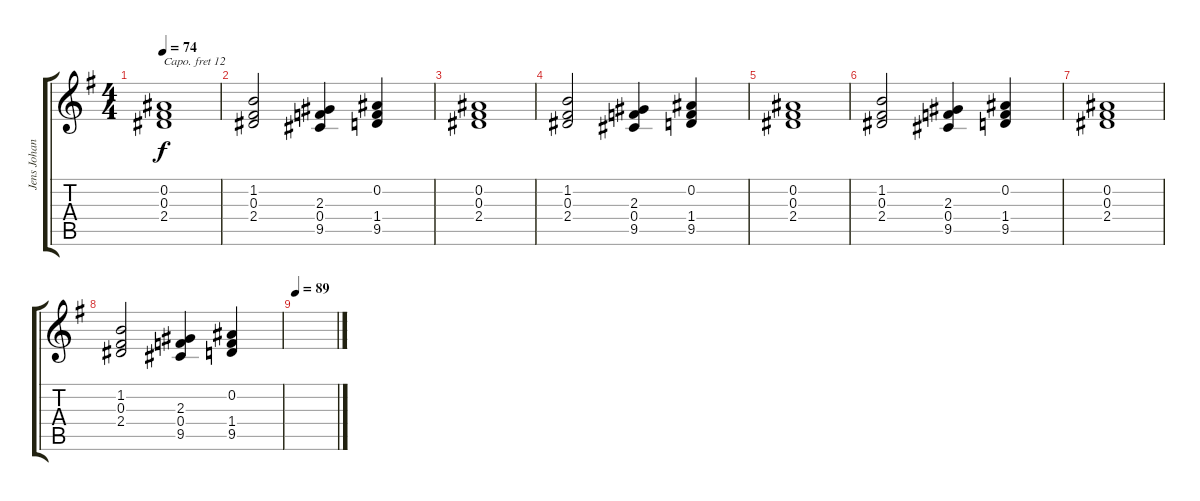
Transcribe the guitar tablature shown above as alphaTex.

\track ("Jens Johansson II" "Jens Johan") {instrument harpsichord}
\staff {score tabs}
\capo 12
\tuning (Eb4 Bb3 Gb3 Db3 Ab2 Eb2) {hide}
\ts (4 4)
\tempo 74
\clef g2
\ks g
(0.2 0.3 2.4).1{dy f} |
(1.2 0.3 2.4).2 (2.3 0.4 9.5).4 (0.2 1.4 9.5).4 |
(0.2 0.3 2.4).1 |
(1.2 0.3 2.4).2 (2.3 0.4 9.5).4 (0.2 1.4 9.5).4 |
(0.2 0.3 2.4).1 |
(1.2 0.3 2.4).2 (2.3 0.4 9.5).4 (0.2 1.4 9.5).4 |
(0.2 0.3 2.4).1 |
(1.2 0.3 2.4).2 (2.3 0.4 9.5).4 (0.2 1.4 9.5).4 |
\tempo 89
